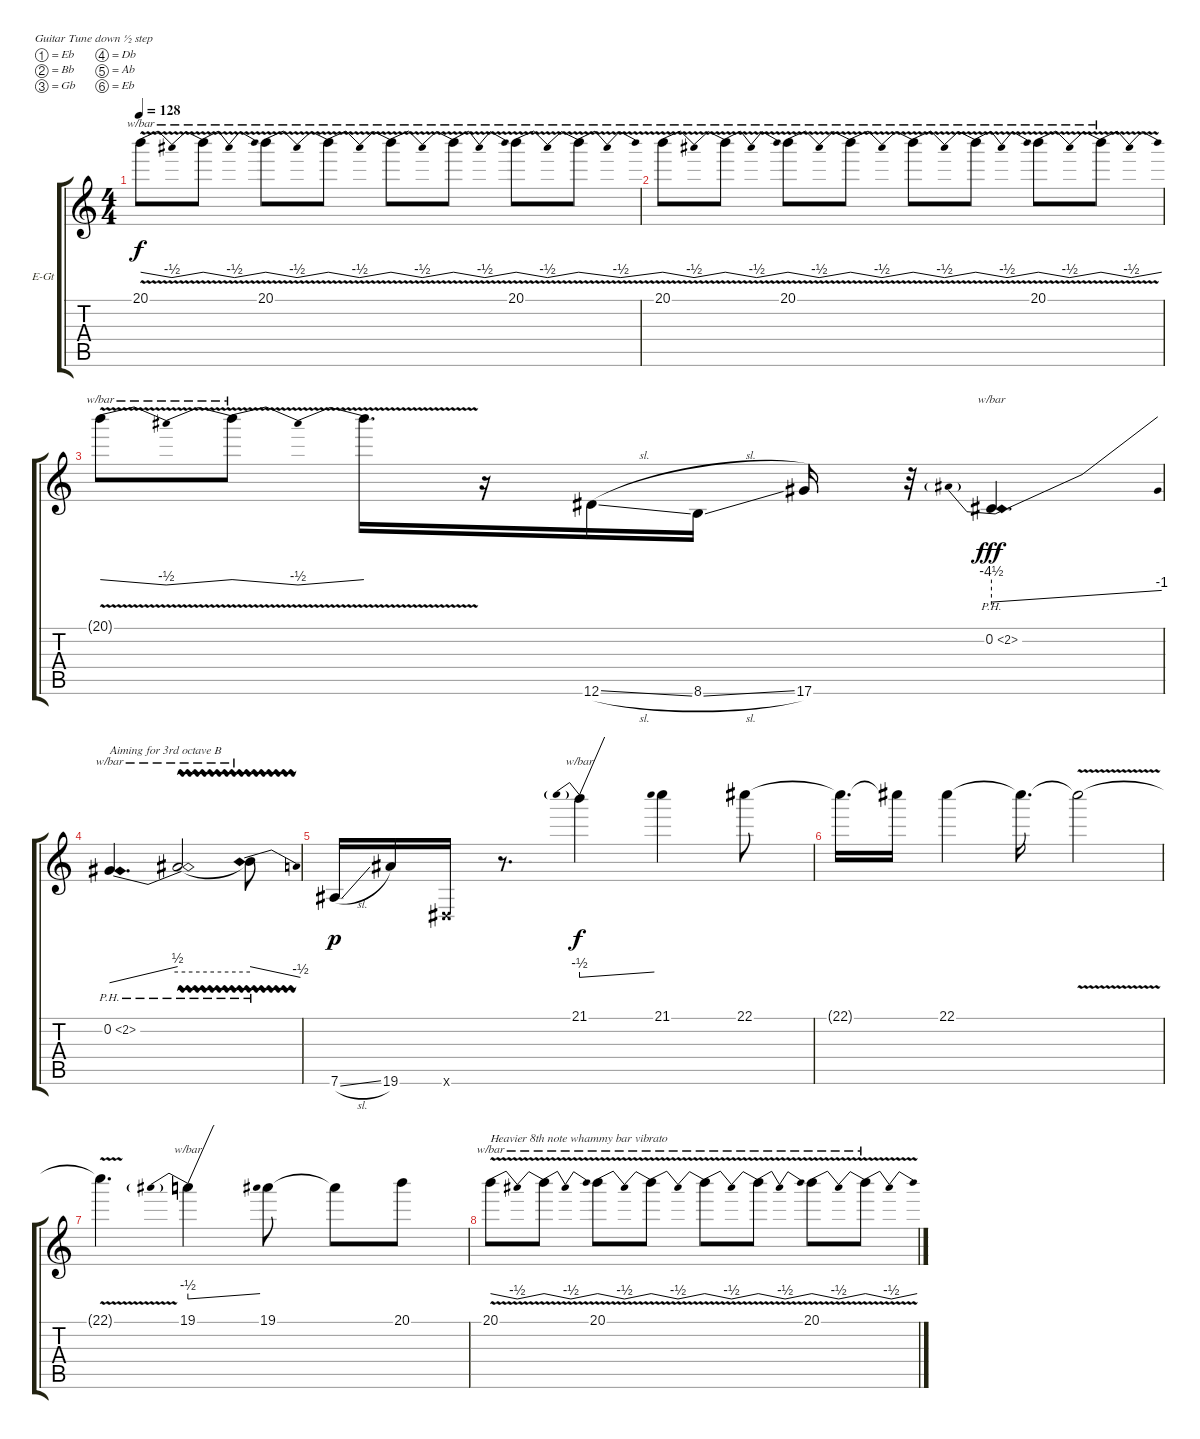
\defaultSystemsLayout 4
\bracketExtendMode groupsimilarinstruments
\firstSystemTrackNameOrientation horizontal
\otherSystemsTrackNameOrientation horizontal
\track ("Lead Guitar" "E-Gt") {instrument distortionguitar}
\staff {score tabs}
\tuning (Eb4 Bb3 Gb3 Db3 Ab2 Eb2)
\ts (4 4)
\tempo 128
\clef g2
\ks c
20.1{v t}.8{tbe (dip default 0 0 14.399999999999999 -2 15 -2 30 0) dy f} 20.1{v t}.8{tbe (dip default 0 0 14.399999999999999 -2 15 -2 30 0)} 20.1{v}.8{tbe (dip default 0 0 14.399999999999999 -2 15 -2 30 0)} 20.1{v t}.8{tbe (dip default 0 0 14.399999999999999 -2 15 -2 30 0)} 20.1{v t}.8{tbe (dip default 0 0 14.399999999999999 -2 15 -2 30 0)} 20.1{v t}.8{tbe (dip default 0 0 14.399999999999999 -2 15 -2 30 0)} 20.1{v}.8{tbe (dip default 0 0 14.399999999999999 -2 15 -2 30 0)} 20.1{v t}.8{tbe (dip default 0 0 14.399999999999999 -2 15 -2 30 0)} |
20.1{v}.8{tbe (dip default 0 0 14.399999999999999 -2 15 -2 30 0)} 20.1{v t}.8{tbe (dip default 0 0 14.399999999999999 -2 15 -2 30 0)} 20.1{v}.8{tbe (dip default 0 0 14.399999999999999 -2 15 -2 30 0)} 20.1{v t}.8{tbe (dip default 0 0 14.399999999999999 -2 15 -2 30 0)} 20.1{v t}.8{tbe (dip default 0 0 14.399999999999999 -2 15 -2 30 0)} 20.1{v t}.8{tbe (dip default 0 0 14.399999999999999 -2 15 -2 30 0)} 20.1{v}.8{tbe (dip default 0 0 14.399999999999999 -2 15 -2 30 0)} 20.1{v t}.8{tbe (dip default 0 0 14.399999999999999 -2 15 -2 30 0)} |
20.1{v t}.8{tbe (dip default 0 0 14.399999999999999 -2 15 -2 30 0)} 20.1{v t}.8{tbe (dip default 0 0 14.399999999999999 -2 15 -2 30 0)} 20.1{v t}.16{d} r.16 12.6{sl}.16 8.6{sl}.16 17.6.16 r.32 0.2{ph 2}.4{d tbe (predivedive default 0 -18 60 -4) dy fff} |
0.2{ph 2}.4{d tbe (dive default 0.6 -4 37.8 2) txt "Aiming for 3rd octave B"} 0.2{ph 2 vw t}.2{tbe (hold default 0 0 60 0)} 0.2{ph 2 t}.8{tbe (dive default 27 2 59.4 -2)} |
7.6{sl}.16{dy p} 19.6.16 0.6{x}.16 r.8{d} 21.1.4{tbe (predivedive default 0 -2 22.8 0) dy f} 21.1.4 22.1.8 |
22.1{t}.16{d} 22.1{t}.16 22.1.4 22.1{t}.16{d} 22.1{v t}.2 |
22.1{v t}.4{d} 19.1.4{tbe (predivedive default 0 -2 30 0)} 19.1.8 19.1{t}.8 20.1.8 |
20.1{v}.8{tbe (dip default 0 0 14.399999999999999 -2 15 -2 30 0) txt "Heavier 8th note whammy bar vibrato"} 20.1{v t}.8{tbe (dip default 0 0 14.399999999999999 -2 15 -2 30 0)} 20.1{v}.8{tbe (dip default 0 0 14.399999999999999 -2 15 -2 30 0)} 20.1{v t}.8{tbe (dip default 0 0 14.399999999999999 -2 15 -2 30 0)} 20.1{v t}.8{tbe (dip default 0 0 14.399999999999999 -2 15 -2 30 0)} 20.1{v t}.8{tbe (dip default 0 0 14.399999999999999 -2 15 -2 30 0)} 20.1{v}.8{tbe (dip default 0 0 14.399999999999999 -2 15 -2 30 0)} 20.1{v t}.8{tbe (dip default 0 0 14.399999999999999 -2 15 -2 30 0)}
